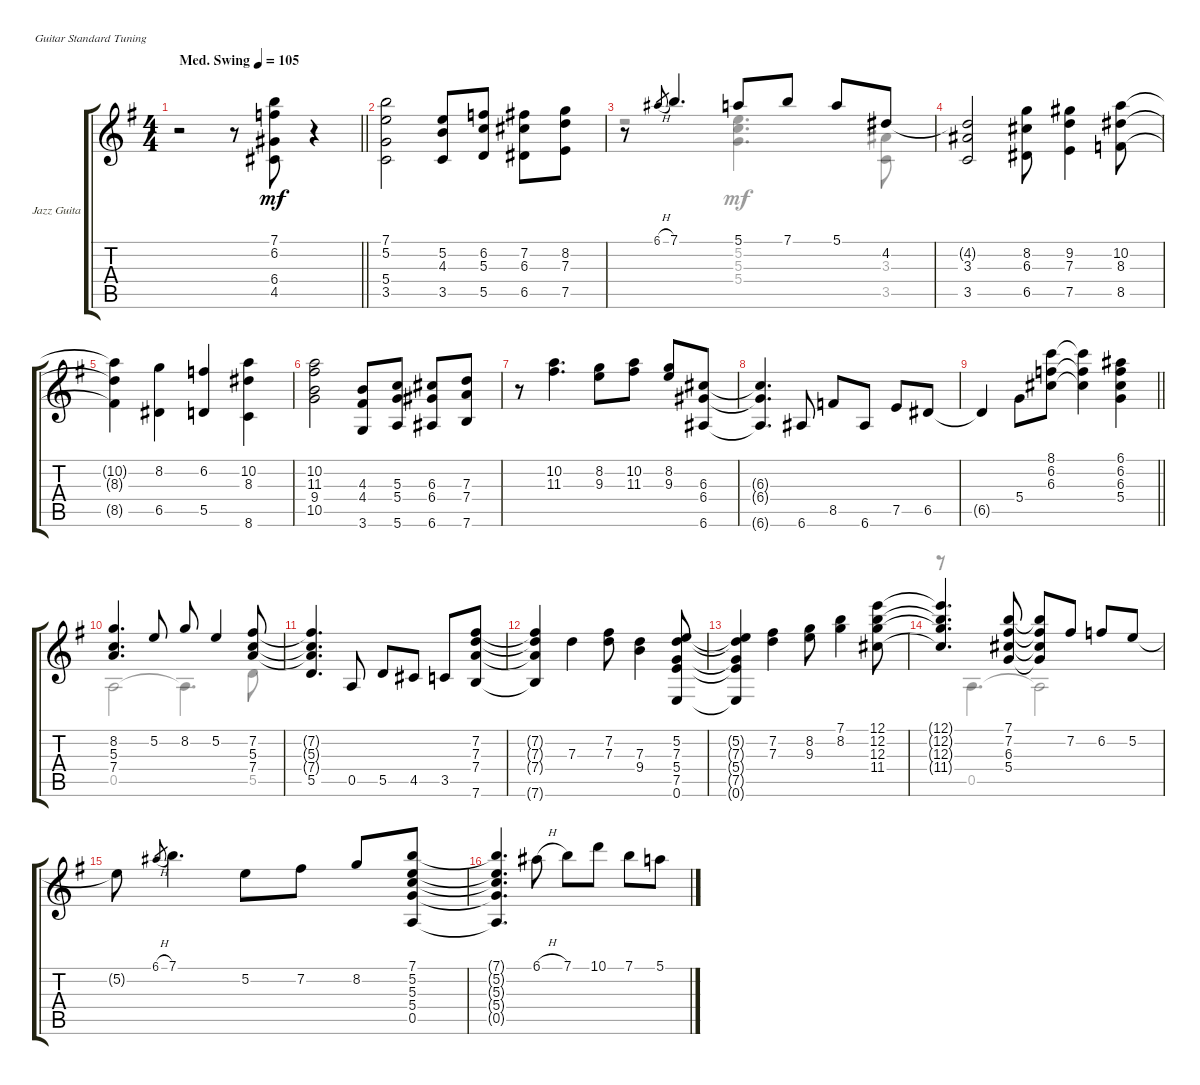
\bracketExtendMode groupsimilarinstruments
\firstSystemTrackNameOrientation horizontal
\otherSystemsTrackNameOrientation horizontal
\track ("Jazz Guitar" "Jazz Guita") {instrument electricguitarjazz}
\staff {score tabs}
\tuning (E4 B3 G3 D3 A2 E2)
\voice
\ts (4 4)
\tempo (105 "Med. Swing")
\clef g2
\barLineRight lightlight
\ks g
r.2{dy mf instrument electricguitarjazz} r.8 (7.1 6.2 6.4 4.5).8 r.4 |
\section ("" "")
(7.1 5.2 5.4 3.5).2 (5.2 4.3 3.5).8 (6.2 5.3 5.5).8 (7.2 6.3 6.5).8 (8.2 7.3 7.5).8 |
r.8 6.1{h}.8{gr} 7.1.4{d} 5.1.8 7.1.8 5.1.8 4.2.8 |
(4.2{t} 3.3 3.5).2 (8.2 6.3 6.5).8 (9.2 7.3 7.5).4 (10.2 8.3 8.5).8 |
(10.2{t} 8.3{t} 8.5{t}).4 (8.2 6.5).4 (6.2 5.5).4 (10.2 8.3 8.6).4 |
(10.2 11.3 9.4 10.5).2 (4.3 4.4 3.6).8 (5.3 5.4 5.6).8 (6.3 6.4 6.6).8 (7.3 7.4 7.6).8 |
r.8 (10.2 11.3).4{d} (8.2 9.3).8 (10.2 11.3).8 (8.2 9.3).8 (6.3 6.4 6.6).8 |
(6.3{t} 6.4{t} 6.6{t}).4{d} 6.6.8 8.5.8 6.6.8 7.5.8 6.5.8 |
\barLineRight lightlight
6.5{t}.4 5.4.8 (8.1 6.2 6.3).8 (8.1{t} 6.2{t} 6.3{t}).4 (6.1 6.2 6.3 5.4).4 |
\section ("" "")
(8.2 5.3 7.4).4{d} 5.2.8 8.2.8 5.2.4 (7.2 5.3 7.4).8 |
(7.2{t} 5.3{t} 7.4{t} 5.5).4{d} 0.5.8 5.5.8 4.5.8 3.5.8 (7.2 7.3 7.4 7.6).8 |
(7.2{t} 7.3{t} 7.4{t} 7.6{t}).4 7.3.4 (7.2 7.3).8 (7.3 9.4).4 (5.2 7.3 5.4 7.5 0.6).8 |
(5.2{t} 7.3{t} 5.4{t} 7.5{t} 0.6{t}).4 (7.2 7.3).4 (8.2 9.3).8 (7.1 8.2).4 (12.1 12.2 12.3 11.4).8 |
(12.1{t} 12.2{t} 12.3{t} 11.4{t}).4{d} (7.1 7.2 6.3 5.4).8 (7.1{t} 7.2{t} 6.3{t} 5.4{t}).8 7.2.8 6.2.8 5.2.8 |
5.2{t}.8 6.1{h}.8{gr} 7.1.4{d} 5.2.8 7.2.8 8.2.8 (7.1 5.2 5.3 5.4 0.5).8 |
(7.1{t} 5.2{t} 5.3{t} 5.4{t} 0.5{t}).4{d} 6.1{h}.8 7.1.8 10.1.8 7.1.8 5.1.8
\voice
\clef g2
\ottava regular
\simile none
\barLineRight lightlight
\ks g
|
|
r.2 (5.2 5.3 5.4).4{d} (3.3 3.5).8 |
|
|
|
|
|
\barLineRight lightlight
|
0.5.2 0.5{t}.4{d} 5.5.8 |
|
|
|
r.8 0.5.4{d} 0.5{t}.2 |
|
